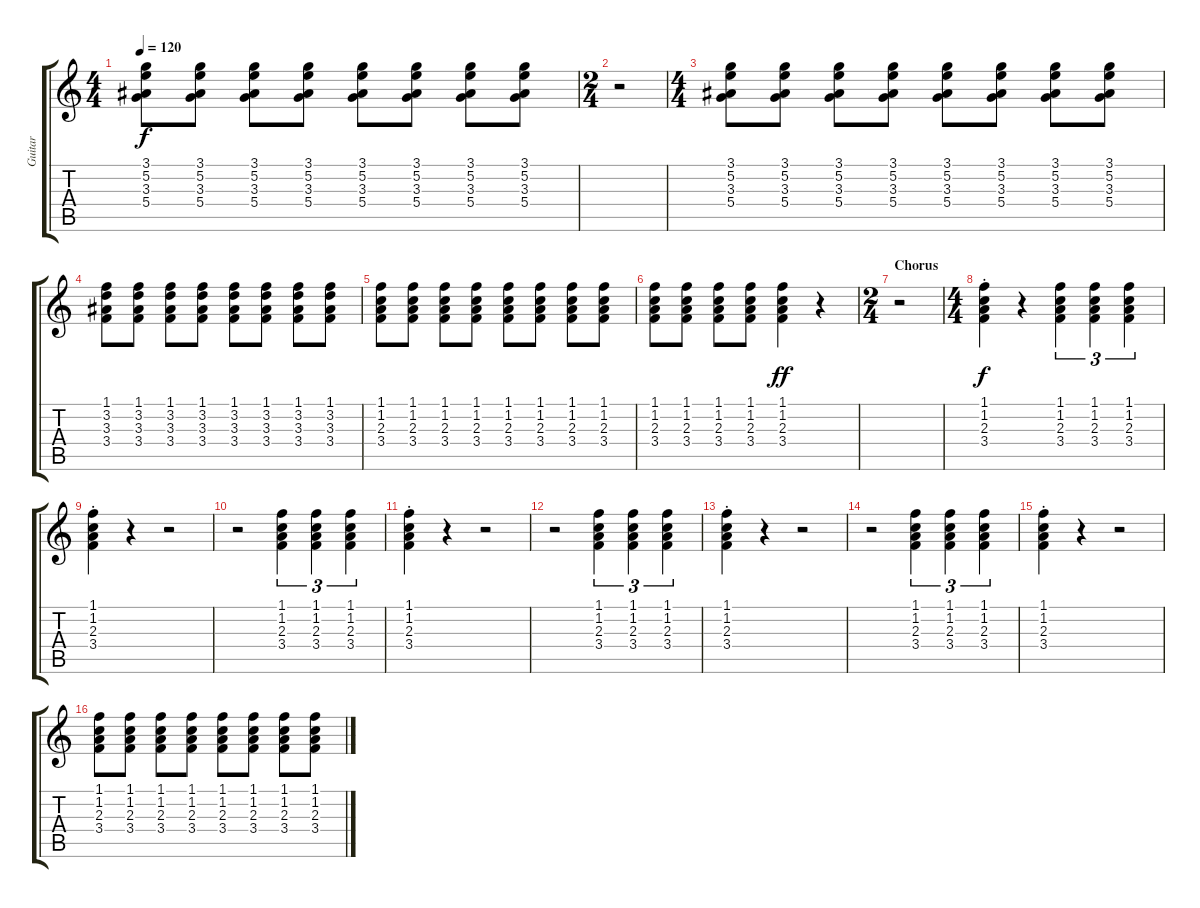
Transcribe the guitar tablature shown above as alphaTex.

\track ("Guitar" "Guitar") {instrument acousticguitarnylon}
\staff {score tabs}
\tuning (E4 B3 G3 D3 A2 E2) {hide}
\ts (4 4)
\tempo 120
\clef g2
\ks c
(3.1 5.2 3.3 5.4).8{dy f} (3.1 5.2 3.3 5.4).8 (3.1 5.2 3.3 5.4).8 (3.1 5.2 3.3 5.4).8 (3.1 5.2 3.3 5.4).8 (3.1 5.2 3.3 5.4).8 (3.1 5.2 3.3 5.4).8 (3.1 5.2 3.3 5.4).8 |
\ts (2 4)
r.2 |
\ts (4 4)
(3.1 5.2 3.3 5.4).8 (3.1 5.2 3.3 5.4).8 (3.1 5.2 3.3 5.4).8 (3.1 5.2 3.3 5.4).8 (3.1 5.2 3.3 5.4).8 (3.1 5.2 3.3 5.4).8 (3.1 5.2 3.3 5.4).8 (3.1 5.2 3.3 5.4).8 |
(1.1 3.2 3.3 3.4).8 (1.1 3.2 3.3 3.4).8 (1.1 3.2 3.3 3.4).8 (1.1 3.2 3.3 3.4).8 (1.1 3.2 3.3 3.4).8 (1.1 3.2 3.3 3.4).8 (1.1 3.2 3.3 3.4).8 (1.1 3.2 3.3 3.4).8 |
(1.1 1.2 2.3 3.4).8 (1.1 1.2 2.3 3.4).8 (1.1 1.2 2.3 3.4).8 (1.1 1.2 2.3 3.4).8 (1.1 1.2 2.3 3.4).8 (1.1 1.2 2.3 3.4).8 (1.1 1.2 2.3 3.4).8 (1.1 1.2 2.3 3.4).8 |
(1.1 1.2 2.3 3.4).8 (1.1 1.2 2.3 3.4).8 (1.1 1.2 2.3 3.4).8 (1.1 1.2 2.3 3.4).8 (1.1 1.2 2.3 3.4).4{dy ff} r.4 |
\ts (2 4)
\section ("" "Chorus")
r.2 |
\ts (4 4)
(1.1{st} 1.2{st} 2.3{st} 3.4{st}).4{dy f} r.4 (1.1 1.2 2.3 3.4).4{tu (3 2)} (1.1 1.2 2.3 3.4).4{tu (3 2)} (1.1 1.2 2.3 3.4).4{tu (3 2)} |
(1.1{st} 1.2{st} 2.3{st} 3.4{st}).4 r.4 r.2 |
r.2 (1.1 1.2 2.3 3.4).4{tu (3 2)} (1.1 1.2 2.3 3.4).4{tu (3 2)} (1.1 1.2 2.3 3.4).4{tu (3 2)} |
(1.1{st} 1.2{st} 2.3{st} 3.4{st}).4 r.4 r.2 |
r.2 (1.1 1.2 2.3 3.4).4{tu (3 2)} (1.1 1.2 2.3 3.4).4{tu (3 2)} (1.1 1.2 2.3 3.4).4{tu (3 2)} |
(1.1{st} 1.2{st} 2.3{st} 3.4{st}).4 r.4 r.2 |
r.2 (1.1 1.2 2.3 3.4).4{tu (3 2)} (1.1 1.2 2.3 3.4).4{tu (3 2)} (1.1 1.2 2.3 3.4).4{tu (3 2)} |
(1.1{st} 1.2{st} 2.3{st} 3.4{st}).4 r.4 r.2 |
(1.1 1.2 2.3 3.4).8 (1.1 1.2 2.3 3.4).8 (1.1 1.2 2.3 3.4).8 (1.1 1.2 2.3 3.4).8 (1.1 1.2 2.3 3.4).8 (1.1 1.2 2.3 3.4).8 (1.1 1.2 2.3 3.4).8 (1.1 1.2 2.3 3.4).8
